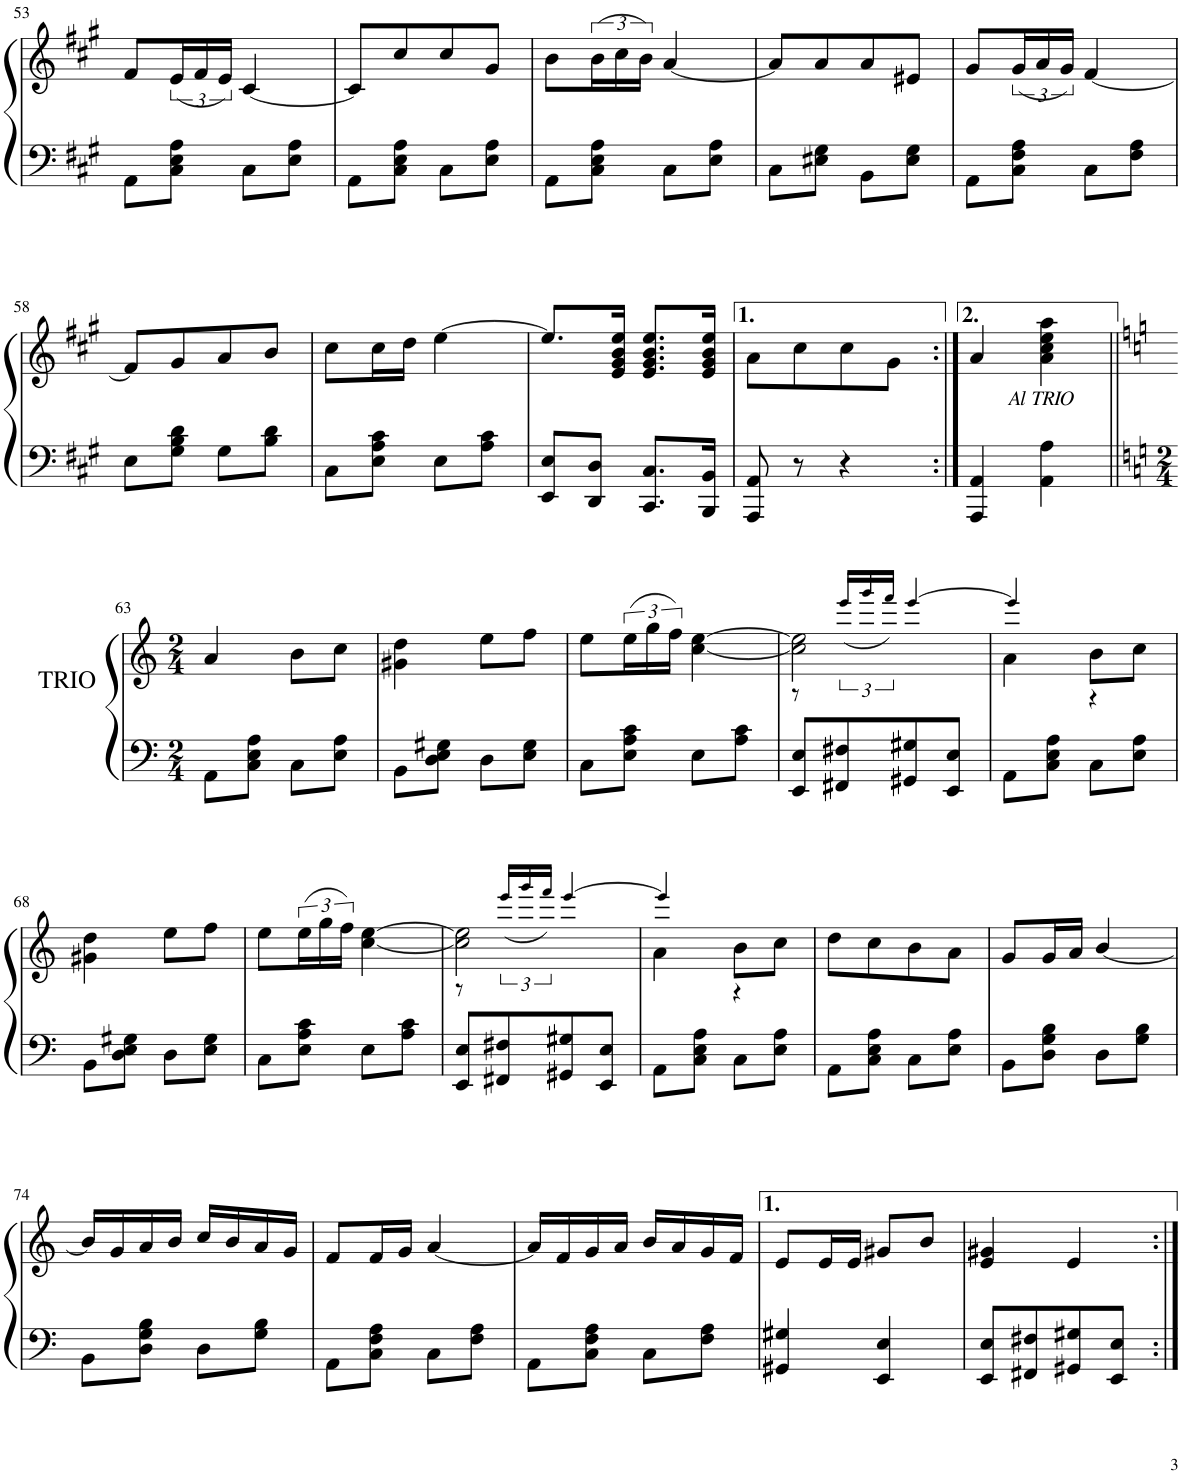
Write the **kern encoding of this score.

**kern	**kern
*part1	*part1
*staff2	*staff1
*I"Piano	*
*I'Pno.	*
!!LO:PB:g=z
*clefF4	*clefG2
*k[f#c#g#]	*k[f#c#g#]
*M2/4	*M2/4
=53	=53
8AA\L	8f#/L
8C#\ 8E\ 8A\J	(24e/L
.	24f#/
.	24e/JJ)
8C#\L	[4c#/
8E\ 8A\J	.
=54	=54
8AA\L	8c#/L]
8C#\ 8E\ 8A\J	8cc#/
8C#\L	8cc#/
8E\ 8A\J	8g#/J
=55	=55
8AA\L	8b\L
8C#\ 8E\ 8A\J	(24b\L
.	24cc#\
.	24b\JJ)
8C#\L	[4a/
8E\ 8A\J	.
=56	=56
8C#\L	8a/L]
8E#X\ 8G#\J	8a/
8BB\L	8a/
8E#\ 8G#\J	8e#X/J
=57	=57
8AA\L	8g#/L
8C#\ 8F#\ 8A\J	(24g#/L
.	24a/
.	24g#/JJ)
8C#\L	[4f#/
8F#\ 8A\J	.
!!LO:LB:g=z
=58	=58
8E\L	8f#/L]
8G#\ 8B\ 8d\J	8g#/
8G#\L	8a/
8B\ 8d\J	8b/J
=59	=59
8C#\L	8cc#\L
8E\ 8A\ 8c#\J	16cc#\L
.	16dd\JJ
8E\L	[4ee\
8A\ 8c#\J	.
=60	=60
8EE/ 8E/L	8.ee/L]
8DD/ 8D/J	.
.	16e/ 16g#/ 16b/ 16ee/Jk
8.CC#/ 8.C#/L	8.e/ 8.g#/ 8.b/ 8.ee/L
16BBB/ 16BB/Jk	16e/ 16g#/ 16b/ 16ee/Jk
=61	=61
8AAA/ 8AA/	8a\L
8r	8cc#\
4r	8cc#\
.	8g#\J
=62:|!	=62:|!
!LO:TX:a:i:t=Al TRIO	!
4AAA/ 4AA/	4a/
4AA\ 4A\	4a\ 4cc#\ 4ee\ 4aa\
!!LO:LB:g=z
=63!|:	=63!|:
*k[]	*k[]
*M2/4	*M2/4
8AA\L	4a/
8C\ 8E\ 8A\J	.
8C\L	8b\L
8E\ 8A\J	8cc\J
=64	=64
8BB\L	4g#X\ 4dd\
8D\ 8E\ 8G#X\J	.
8D\L	8ee\L
8E\ 8G#\J	8ff\J
=65	=65
8C\L	8ee\L
8E\ 8A\ 8c\J	(24ee\L
.	24gg\
.	24ff\JJ)
8E\L	[4cc\ [>4ee\
8A\ 8c\J	.
=66	=66
*	*^
8EE/ 8E/L	2cc\] 2ee\]	8r
8FF#X/ 8F#X/	.	(<24eee!/LL
.	.	24ggg!/
.	.	24fff!/JJ)
8GG#X/ 8G#X/	.	[>4eee!/
8EE/ 8E/J	.	.
=67	=67	=67
8AA\L	4a\	4eee!/]
8C\ 8E\ 8A\J	.	.
8C\L	8b\L	4r
8E\ 8A\J	8cc\J	.
*	*v	*v
!!LO:LB:g=z
=68	=68
8BB\L	4g#X\ 4dd\
8D\ 8E\ 8G#X\J	.
8D\L	8ee\L
8E\ 8G#\J	8ff\J
=69	=69
8C\L	8ee\L
8E\ 8A\ 8c\J	(24ee\L
.	24gg\
.	24ff\JJ)
8E\L	[4cc\ [>4ee\
8A\ 8c\J	.
=70	=70
*	*^
8EE/ 8E/L	2cc\] 2ee\]	8r
8FF#X/ 8F#X/	.	(<24eee!/LL
.	.	24ggg!/
.	.	24fff!/JJ)
8GG#X/ 8G#X/	.	[>4eee!/
8EE/ 8E/J	.	.
=71	=71	=71
8AA\L	4a\	4eee!/]
8C\ 8E\ 8A\J	.	.
8C\L	8b\L	4r
8E\ 8A\J	8cc\J	.
*	*v	*v
=72	=72
8AA\L	8dd\L
8C\ 8E\ 8A\J	8cc\
8C\L	8b\
8E\ 8A\J	8a\J
=73	=73
8BB\L	8g/L
8D\ 8G\ 8B\J	16g/L
.	16a/JJ
8D\L	[4b/
8G\ 8B\J	.
!!LO:LB:g=z
=74	=74
8BB\L	16b/LL]
.	16g/
8D\ 8G\ 8B\J	16a/
.	16b/JJ
8D\L	16cc/LL
.	16b/
8G\ 8B\J	16a/
.	16g/JJ
=75	=75
8AA\L	8f/L
8C\ 8F\ 8A\J	16f/L
.	16g/JJ
8C\L	[4a/
8F\ 8A\J	.
=76	=76
8AA\L	16a/LL]
.	16f/
8C\ 8F\ 8A\J	16g/
.	16a/JJ
8C\L	16b/LL
.	16a/
8F\ 8A\J	16g/
.	16f/JJ
=77	=77
4GG#X/ 4G#X/	8e/L
.	16e/L
.	16e/JJ
4EE/ 4E/	8g#X/L
.	8b/J
=78	=78
8EE/ 8E/L	4e/ 4g#X/
8FF#X/ 8F#X/	.
8GG#X/ 8G#X/	4e/
8EE/ 8E/J	.
=:|!	=:|!
*-	*-
